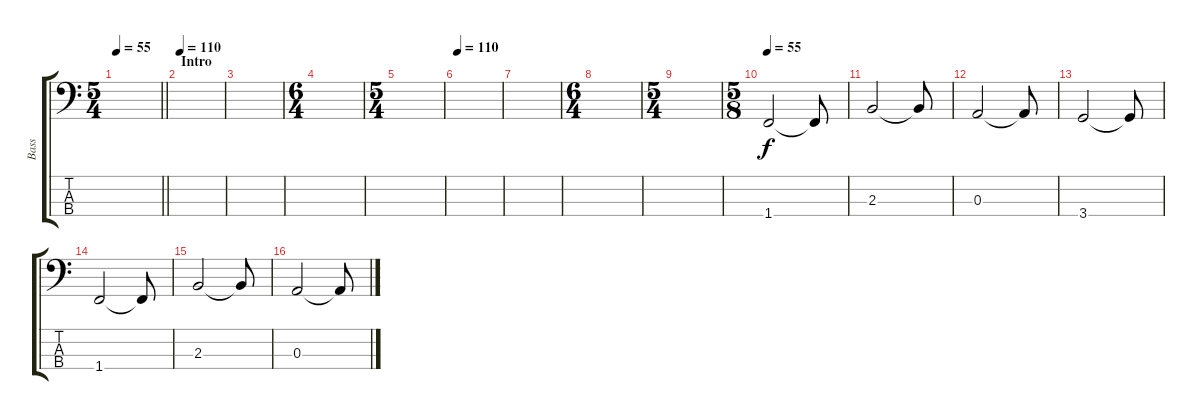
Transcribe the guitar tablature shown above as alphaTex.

\track ("Bass" "Bass") {instrument acousticbass}
\staff {score tabs}
\tuning (G2 D2 A1 E1) {hide}
\ts (5 4)
\tempo 55
\tempo 110
\tempo 55
\clef f4
\barLineRight lightlight
\ks c
|
\section ("" "Intro")
\tempo 110
|
|
\ts (6 4)
|
\ts (5 4)
|
\tempo 110
|
|
\ts (6 4)
|
\ts (5 4)
|
\ts (5 8)
\tempo 55
1.4.2 1.4{t}.8 |
2.3.2 2.3{t}.8 |
0.3.2 0.3{t}.8 |
3.4.2 3.4{t}.8 |
1.4.2 1.4{t}.8 |
2.3.2 2.3{t}.8 |
0.3.2 0.3{t}.8
